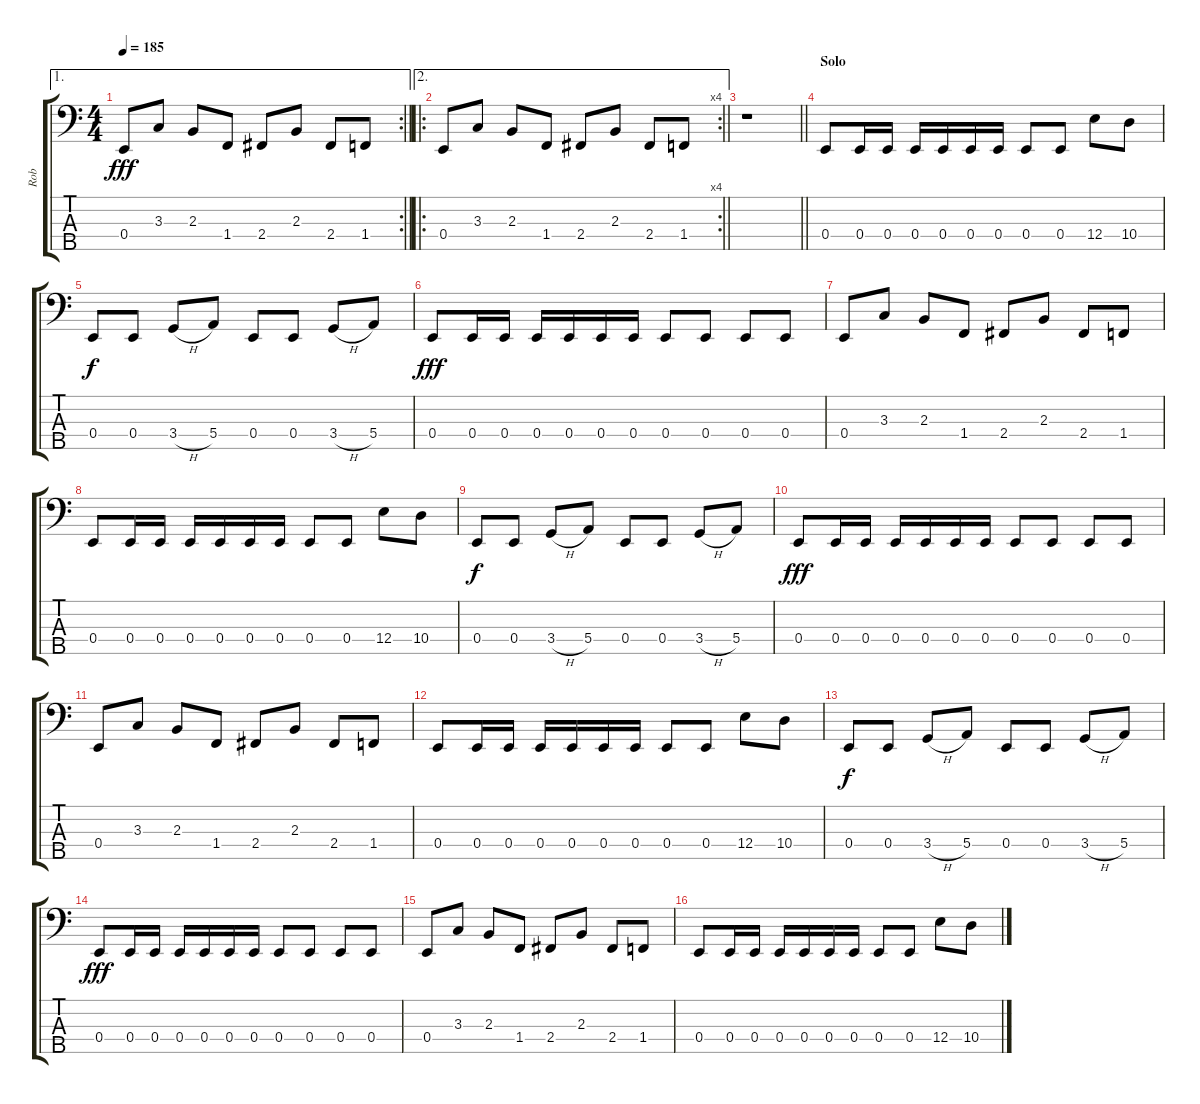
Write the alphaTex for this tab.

\track ("Rob" "Rob") {instrument electricbassfinger}
\staff {score tabs}
\tuning (G2 D2 A1 E1 B0) {hide}
\ae 1
\rc 2
\ts (4 4)
\tempo 185
\clef f4
\barLineRight lightlight
\ks c
0.4.8{dy fff} 3.3.8 2.3.8 1.4.8 2.4.8 2.3.8 2.4.8 1.4.8 |
\ae 2
\ro
\rc 4
\barLineRight lightlight
0.4.8 3.3.8 2.3.8 1.4.8 2.4.8 2.3.8 2.4.8 1.4.8 |
\barLineRight lightlight
r.1 |
\section ("" "Solo")
0.4.8 0.4.16 0.4.16 0.4.16 0.4.16 0.4.16 0.4.16 0.4.8 0.4.8 12.4.8 10.4.8 |
0.4.8{dy f} 0.4.8 3.4{h}.8 5.4.8 0.4.8 0.4.8 3.4{h}.8 5.4.8 |
0.4.8{dy fff} 0.4.16 0.4.16 0.4.16 0.4.16 0.4.16 0.4.16 0.4.8 0.4.8 0.4.8 0.4.8 |
0.4.8 3.3.8 2.3.8 1.4.8 2.4.8 2.3.8 2.4.8 1.4.8 |
0.4.8 0.4.16 0.4.16 0.4.16 0.4.16 0.4.16 0.4.16 0.4.8 0.4.8 12.4.8 10.4.8 |
0.4.8{dy f} 0.4.8 3.4{h}.8 5.4.8 0.4.8 0.4.8 3.4{h}.8 5.4.8 |
0.4.8{dy fff} 0.4.16 0.4.16 0.4.16 0.4.16 0.4.16 0.4.16 0.4.8 0.4.8 0.4.8 0.4.8 |
0.4.8 3.3.8 2.3.8 1.4.8 2.4.8 2.3.8 2.4.8 1.4.8 |
0.4.8 0.4.16 0.4.16 0.4.16 0.4.16 0.4.16 0.4.16 0.4.8 0.4.8 12.4.8 10.4.8 |
0.4.8{dy f} 0.4.8 3.4{h}.8 5.4.8 0.4.8 0.4.8 3.4{h}.8 5.4.8 |
0.4.8{dy fff} 0.4.16 0.4.16 0.4.16 0.4.16 0.4.16 0.4.16 0.4.8 0.4.8 0.4.8 0.4.8 |
0.4.8 3.3.8 2.3.8 1.4.8 2.4.8 2.3.8 2.4.8 1.4.8 |
0.4.8 0.4.16 0.4.16 0.4.16 0.4.16 0.4.16 0.4.16 0.4.8 0.4.8 12.4.8 10.4.8
